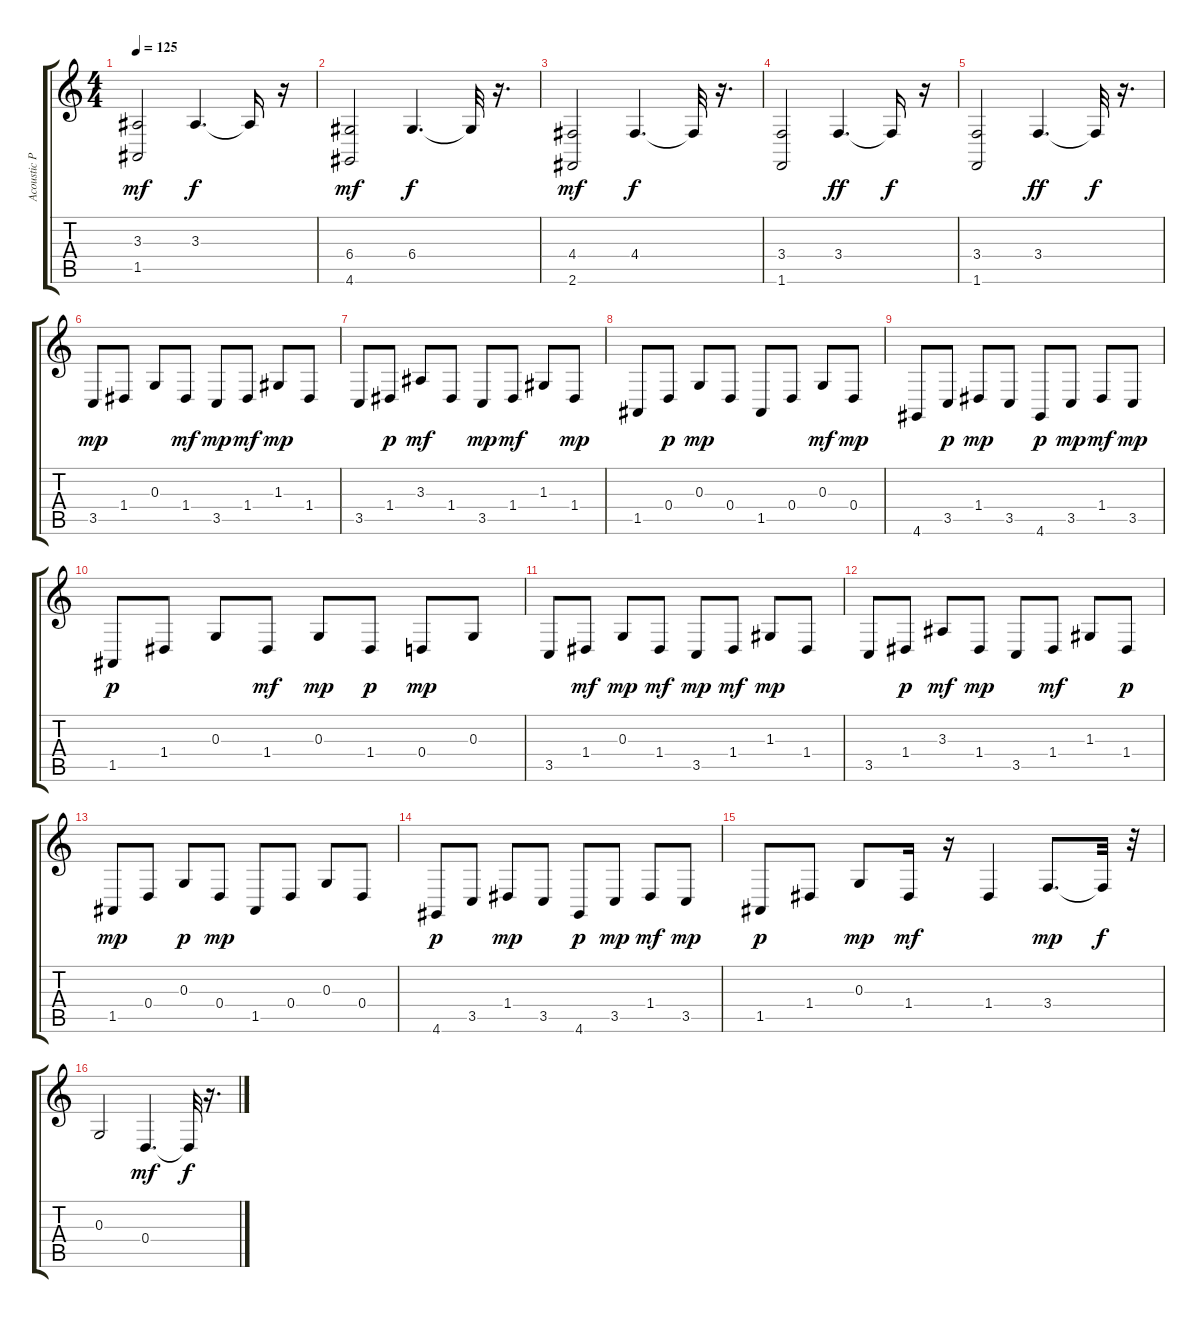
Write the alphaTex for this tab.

\track ("Acoustic Piano Left Hand" "Acoustic P") {instrument acousticgrandpiano}
\staff {score tabs}
\tuning (E4 B3 G3 D3 A2 E2) {hide}
\ts (4 4)
\tempo 125
\clef g2
\ks c
(3.3 1.5).2{dy mf} 3.3.4{d dy f} 3.3{t}.16 r.16 |
(6.4 4.6).2{dy mf} 6.4.4{d dy f} 6.4{t}.32 r.16{d} |
(4.4 2.6).2{dy mf} 4.4.4{d dy f} 4.4{t}.32 r.16{d} |
(3.4 1.6).2 3.4.4{d dy ff} 3.4{t}.16{dy f} r.16 |
(3.4 1.6).2 3.4.4{d dy ff} 3.4{t}.32{dy f} r.16{d} |
3.5.8{dy mp} 1.4.8 0.3.8 1.4.8{dy mf} 3.5.8{dy mp} 1.4.8{dy mf} 1.3.8{dy mp} 1.4.8 |
3.5.8 1.4.8{dy p} 3.3.8{dy mf} 1.4.8 3.5.8{dy mp} 1.4.8{dy mf} 1.3.8 1.4.8{dy mp} |
1.5.8 0.4.8{dy p} 0.3.8{dy mp} 0.4.8 1.5.8 0.4.8 0.3.8{dy mf} 0.4.8{dy mp} |
4.6.8 3.5.8{dy p} 1.4.8{dy mp} 3.5.8 4.6.8{dy p} 3.5.8{dy mp} 1.4.8{dy mf} 3.5.8{dy mp} |
1.5.8{dy p} 1.4.8 0.3.8 1.4.8{dy mf} 0.3.8{dy mp} 1.4.8{dy p} 0.4.8{dy mp} 0.3.8 |
3.5.8 1.4.8{dy mf} 0.3.8{dy mp} 1.4.8{dy mf} 3.5.8{dy mp} 1.4.8{dy mf} 1.3.8{dy mp} 1.4.8 |
3.5.8 1.4.8{dy p} 3.3.8{dy mf} 1.4.8{dy mp} 3.5.8 1.4.8{dy mf} 1.3.8 1.4.8{dy p} |
1.5.8{dy mp} 0.4.8 0.3.8{dy p} 0.4.8{dy mp} 1.5.8 0.4.8 0.3.8 0.4.8 |
4.6.8{dy p} 3.5.8 1.4.8{dy mp} 3.5.8 4.6.8{dy p} 3.5.8{dy mp} 1.4.8{dy mf} 3.5.8{dy mp} |
1.5.8{dy p} 1.4.8 0.3.8{dy mp} 1.4.16{dy mf} r.16 1.4.4 3.4.8{d dy mp} 3.4{t}.32{dy f} r.32 |
0.3.2 0.4.4{d dy mf} 0.4{t}.32{dy f} r.16{d}
